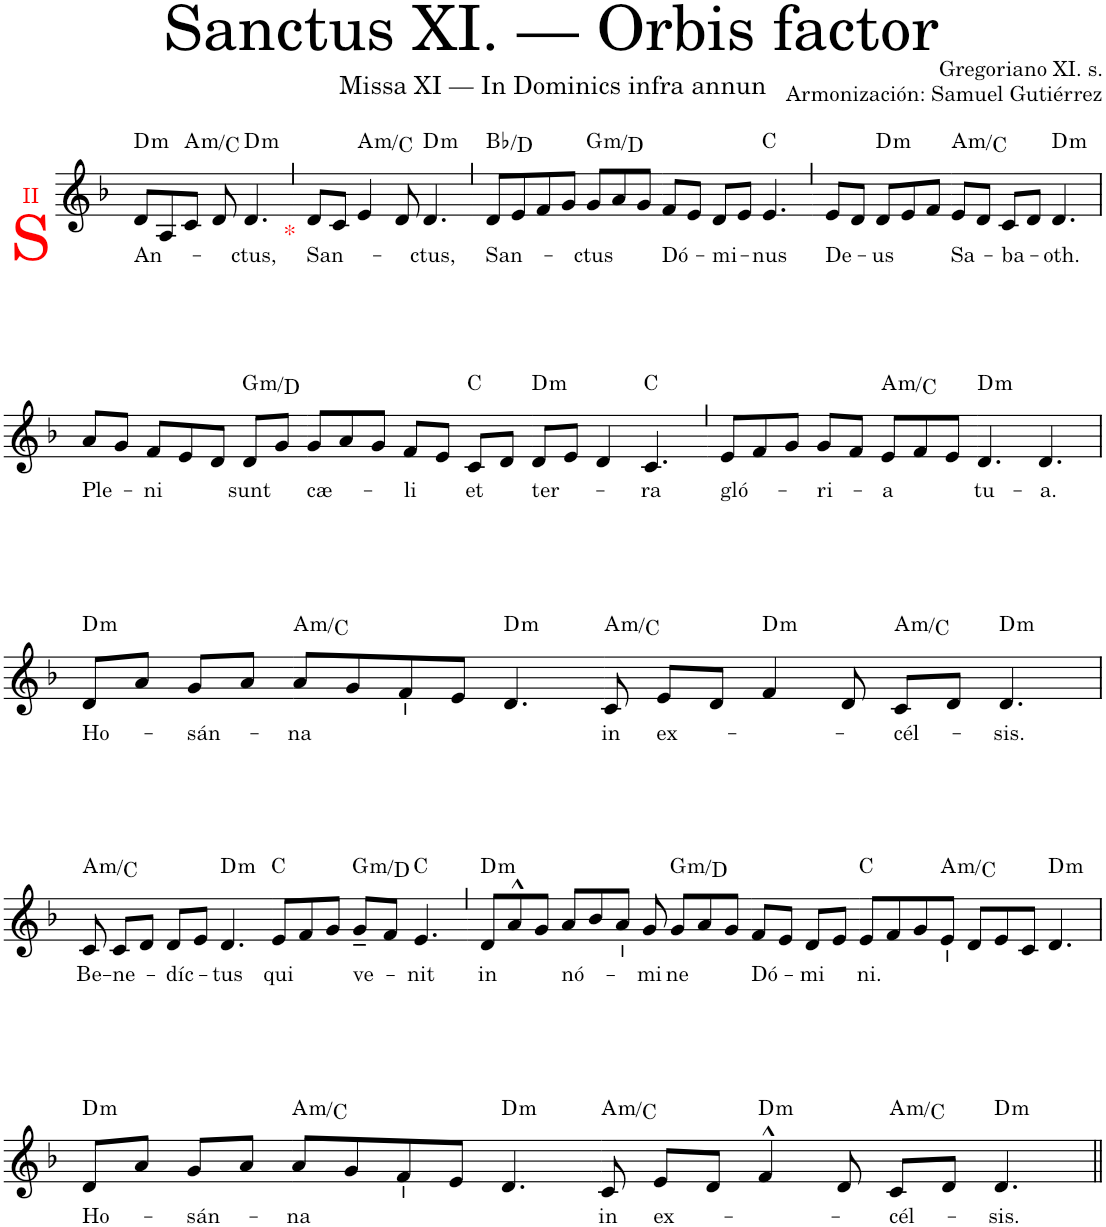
**kern	**text	**harte
*part1	*part1	*part1
*staff1	*staff1	*
*I"Soprano	*	*
*clefG2	*	*
*k[b-]	*	*
*M4/4	*	*
=1	=1	=1
!LO:TX:a:color=#FF0000:t=II	!	!
!LO:TX:b:color=#FF0000:t=S	!	!
!	!LO:LY:b	!LO:H:kt=m
8d/L	An-	D:min
8A/	.	.
!	!	!LO:H:kt=m
8c/J	.	A:min/b3
8d/	.	.
!	!LO:LY:b	!LO:H:kt=m
4.d/	-ctus,	D:min
=2`	=2`	=2`
!LO:TX:b:color=#FF0000:t=*	!	!
!	!LO:LY:b	!
8d/L	San-	.
8c/J	.	.
!	!	!LO:H:kt=m
4e/	.	A:min/b3
8d/	.	.
!	!LO:LY:b	!LO:H:kt=m
4.d/	-ctus,	D:min
=3`	=3`	=3`
!	!LO:LY:b	!
8d/L	San-	Bb:maj/3
8e/	.	.
8f/	.	.
8g/J	.	.
!	!LO:LY:b	!LO:H:kt=m
8g/L	-ctus	G:min/5
8a/	.	.
8g/J	.	.
=4-	=4-	=4-
!	!LO:LY:b	!
8f/L	Dó-	.
8e/J	.	.
!	!LO:LY:b	!
8d/L	-mi-	.
8e/J	.	.
!	!LO:LY:b	!
4.e/	-nus	C:maj
=5`	=5`	=5`
!	!LO:LY:b	!
8e/L	De-	.
8d/J	.	.
!	!LO:LY:b	!LO:H:kt=m
8d/L	-us	D:min
8e/	.	.
8f/J	.	.
=6-	=6-	=6-
!	!LO:LY:b	!LO:H:kt=m
8e/L	Sa-	A:min/b3
8d/J	.	.
!	!LO:LY:b	!
8c/L	-ba-	.
8d/J	.	.
!	!LO:LY:b	!LO:H:kt=m
4.d/	-oth.	D:min
!!LO:LB:g=z
=7	=7	=7
!	!LO:LY:b	!
8a/L	Ple-	.
8g/J	.	.
!	!LO:LY:b	!
8f/L	-ni	.
8e/	.	.
8d/J	.	.
!	!LO:LY:b	!LO:H:kt=m
8d/L	sunt	G:min/5
8g/J	.	.
=8-	=8-	=8-
!	!LO:LY:b	!
8g/L	cæ-	.
8a/	.	.
8g/J	.	.
!	!LO:LY:b	!
8f/L	-li	.
8e/J	.	.
!	!LO:LY:b	!
8c/L	et	C:maj
8d/J	.	.
=9-	=9-	=9-
!	!LO:LY:b	!LO:H:kt=m
8d/L	ter-	D:min
8e/J	.	.
4d/	.	.
!	!LO:LY:b	!
4.c/	-ra	C:maj
=10`	=10`	=10`
!	!LO:LY:b	!
8e/L	gló-	.
8f/	.	.
8g/J	.	.
!	!LO:LY:b	!
8g/L	-ri-	.
8f/J	.	.
!	!LO:LY:b	!LO:H:kt=m
8e/L	-a	A:min/b3
8f/	.	.
8e/J	.	.
=11-	=11-	=11-
!	!LO:LY:b	!LO:H:kt=m
4.d/	tu-	D:min
!	!LO:LY:b	!
4.d/	-a.	.
!!LO:LB:g=z
=12	=12	=12
!	!LO:LY:b	!LO:H:kt=m
8d/L	Ho-	D:min
8a/J	.	.
!	!LO:LY:b	!
8g/L	-sán-	.
8a/J	.	.
=13-	=13-	=13-
!	!LO:LY:b	!LO:H:kt=m
8a/L	-na	A:min/b3
8g/	.	.
8f/	.	.
8e/J	.	.
!	!	!LO:H:kt=m
4.d/	.	D:min
=14-	=14-	=14-
!	!LO:LY:b	!LO:H:kt=m
8c/	in	A:min/b3
!	!LO:LY:b	!
8e/L	ex-	.
8d/J	.	.
!	!	!LO:H:kt=m
4f/	.	D:min
8d/	.	.
!	!LO:LY:b	!LO:H:kt=m
8c/L	-cél-	A:min/b3
8d/J	.	.
!	!LO:LY:b	!LO:H:kt=m
4.d/	-sis.	D:min
!!LO:LB:g=z
=15	=15	=15
!	!LO:LY:b	!LO:H:kt=m
8c/	Be-	A:min/b3
!	!LO:LY:b	!
8c/L	-ne-	.
8d/J	.	.
!	!LO:LY:b	!
8d/L	-díc-	.
8e/J	.	.
!	!LO:LY:b	!LO:H:kt=m
4.d/	-tus	D:min
=16-	=16-	=16-
!	!LO:LY:b	!
8e/L	qui	C:maj
8f/	.	.
8g/J	.	.
!	!LO:LY:b	!LO:H:kt=m
8g~/L	ve-	G:min/5
8f/J	.	.
!	!LO:LY:b	!
4.e/	-nit	C:maj
=17`	=17`	=17`
!	!LO:LY:b	!LO:H:kt=m
8d/L	in	D:min
8a^^/	.	.
8g/J	.	.
!	!LO:LY:b	!
8a/L	nó-	.
8b-/	.	.
8a/J	.	.
!	!LO:LY:b	!
8g/	-mi	.
!	!LO:LY:b	!LO:H:kt=m
8g/L	-ne	G:min/5
8a/	.	.
8g/J	.	.
=18-	=18-	=18-
!	!LO:LY:b	!
8f/L	Dó-	.
8e/J	.	.
!	!LO:LY:b	!
8d/L	-mi	.
8e/J	.	.
=19-	=19-	=19-
!	!LO:LY:b	!
8e/L	-ni.	C:maj
8f/	.	.
8g/	.	.
!	!	!LO:H:kt=m
8e/J	.	A:min/b3
8d/L	.	.
8e/	.	.
8c/J	.	.
!	!	!LO:H:kt=m
[8d/	.	D:min
!!LO:LB:g=z
=20	=20	=20
!	!LO:LY:b	!LO:H:kt=m
8d/L	Ho-	D:min
4d/]	.	.
8a/J	.	.
!	!LO:LY:b	!
8g/L	-sán-	.
8a/J	.	.
=21-	=21-	=21-
!	!LO:LY:b	!LO:H:kt=m
8a/L	-na	A:min/b3
8g/	.	.
8f/	.	.
8e/J	.	.
!	!	!LO:H:kt=m
4.d/	.	D:min
=22-	=22-	=22-
!	!LO:LY:b	!LO:H:kt=m
8c/	in	A:min/b3
!	!LO:LY:b	!
8e/L	ex-	.
8d/J	.	.
!	!	!LO:H:kt=m
4f^^/	.	D:min
8d/	.	.
!	!LO:LY:b	!LO:H:kt=m
8c/L	-cél-	A:min/b3
8d/J	.	.
!	!LO:LY:b	!LO:H:kt=m
4.d/	-sis.	D:min
=||	=||	=||
*-	*-	*-
